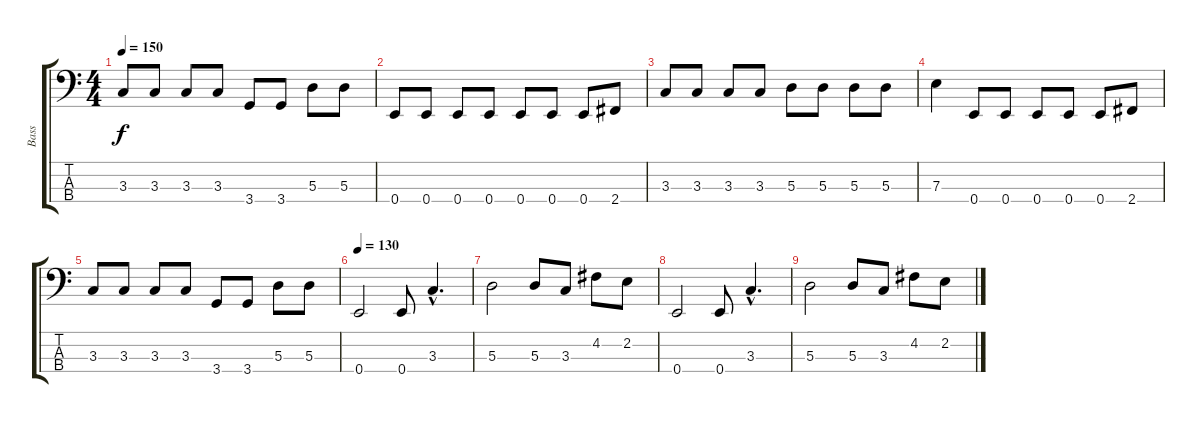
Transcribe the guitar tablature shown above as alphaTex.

\track ("Bass" "Bass") {instrument electricbassfinger}
\staff {score tabs}
\tuning (G2 D2 A1 E1) {hide}
\ts (4 4)
\tempo 150
\clef f4
\ks c
3.3.8{dy f} 3.3.8 3.3.8 3.3.8 3.4.8 3.4.8 5.3.8 5.3.8 |
0.4.8 0.4.8 0.4.8 0.4.8 0.4.8 0.4.8 0.4.8 2.4.8 |
3.3.8 3.3.8 3.3.8 3.3.8 5.3.8 5.3.8 5.3.8 5.3.8 |
7.3.4 0.4.8 0.4.8 0.4.8 0.4.8 0.4.8 2.4.8 |
3.3.8 3.3.8 3.3.8 3.3.8 3.4.8 3.4.8 5.3.8 5.3.8 |
\tempo 130
0.4.2 0.4.8 3.3{hac}.4{d} |
5.3.2 5.3.8 3.3.8 4.2.8 2.2.8 |
0.4.2 0.4.8 3.3{hac}.4{d} |
5.3.2 5.3.8 3.3.8 4.2.8 2.2.8
